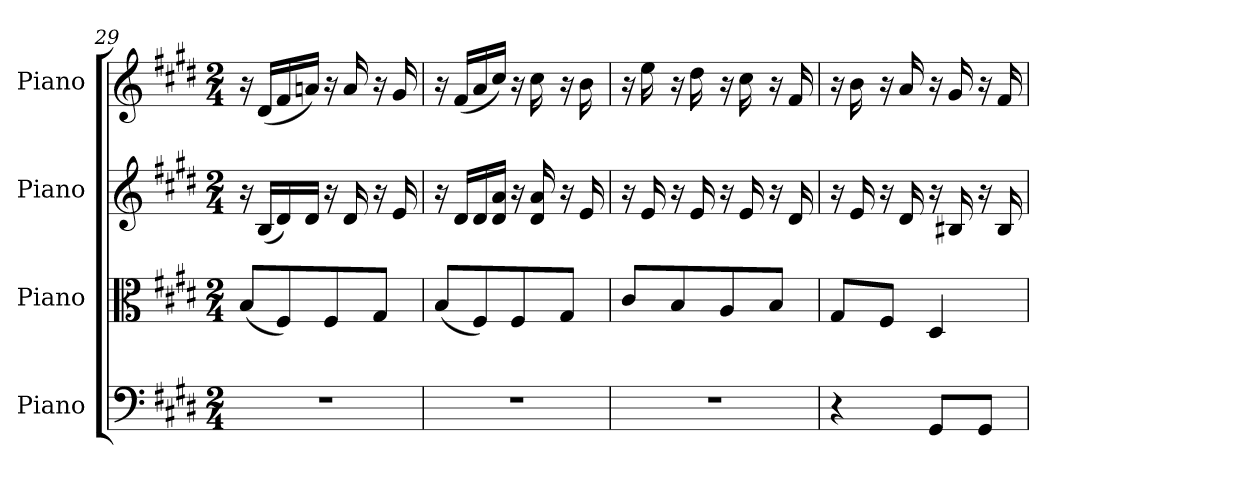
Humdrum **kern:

**kern	**kern	**kern	**kern
*part4	*part3	*part2	*part1
*staff4	*staff3	*staff2	*staff1
*I"Piano	*I"Piano	*I"Piano	*I"Piano
*I'Pno	*I'Pno	*I'Pno	*I'Pno
!!LO:LB:g=z
*clefF4	*clefC3	*clefG2	*clefG2
*k[f#c#g#d#]	*k[f#c#g#d#]	*k[f#c#g#d#]	*k[f#c#g#d#]
*M2/4	*M2/4	*M2/4	*M2/4
=29	=29	=29	=29
2r	(8B/L	16r	16r
.	.	(16B/LL	(16d#/LL
.	8F#/)	16d#/)	16f#/
.	.	16d#/JJ	16an/JJ)
.	8F#/	16r	16r
.	.	16d#/	16a/
.	8G#/J	16r	16r
.	.	16e/	16g#/
=30	=30	=30	=30
2r	(8B/L	16r	16r
.	.	16d#/LL	(16f#/LL
.	8F#/)	16d#/	16a/
.	.	16d#/ 16a/JJ	16cc#/JJ)
.	8F#/	16r	16r
.	.	16d#/ 16a/	16cc#\
.	8G#/J	16r	16r
.	.	16e/	16b\
=31	=31	=31	=31
2r	8c#/L	16r	16r
.	.	16e/	16ee\
.	8B/	16r	16r
.	.	16e/	16dd#\
.	8A/	16r	16r
.	.	16e/	16cc#\
.	8B/J	16r	16r
.	.	16d#/	16f#/
=32	=32	=32	=32
4r	8G#/L	16r	16r
.	.	16e/	16b\
.	8F#/J	16r	16r
.	.	16d#/	16a/
8GG#/L	4D#/	16r	16r
.	.	16B#X/	16g#/
8GG#/J	.	16r	16r
.	.	16B#/	16f#/
=	=	=	=
*-	*-	*-	*-
